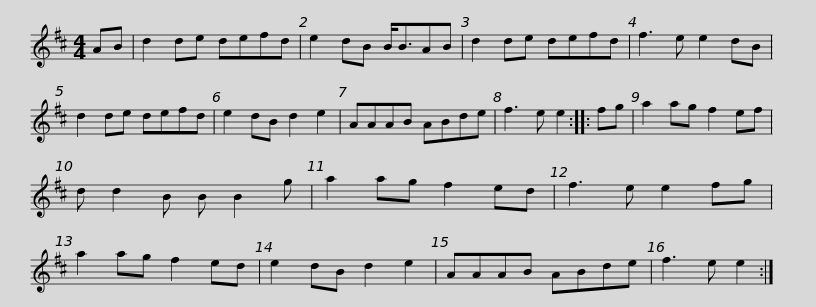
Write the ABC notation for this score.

X:1
L:1/8
M:4/4
I:linebreak $
K:D
V:1 treble
V:1
 AB | d2 de defd | e2 dB B<BAB | d2 de defd | f3 e e2 dB | %5
 d2 de defd | e2 dB d2 e2 |$ AAAB ABde | f3 e e2 :: fg | %10
 a2 ag f2 ef | d d2 B B B2 g | a2 ag f2 ed | f3 e e2 fg |$ a2 ag f2 ed | %15
 e2 dB d2 e2 | AAAB ABde | f3 e e2 :| %18
